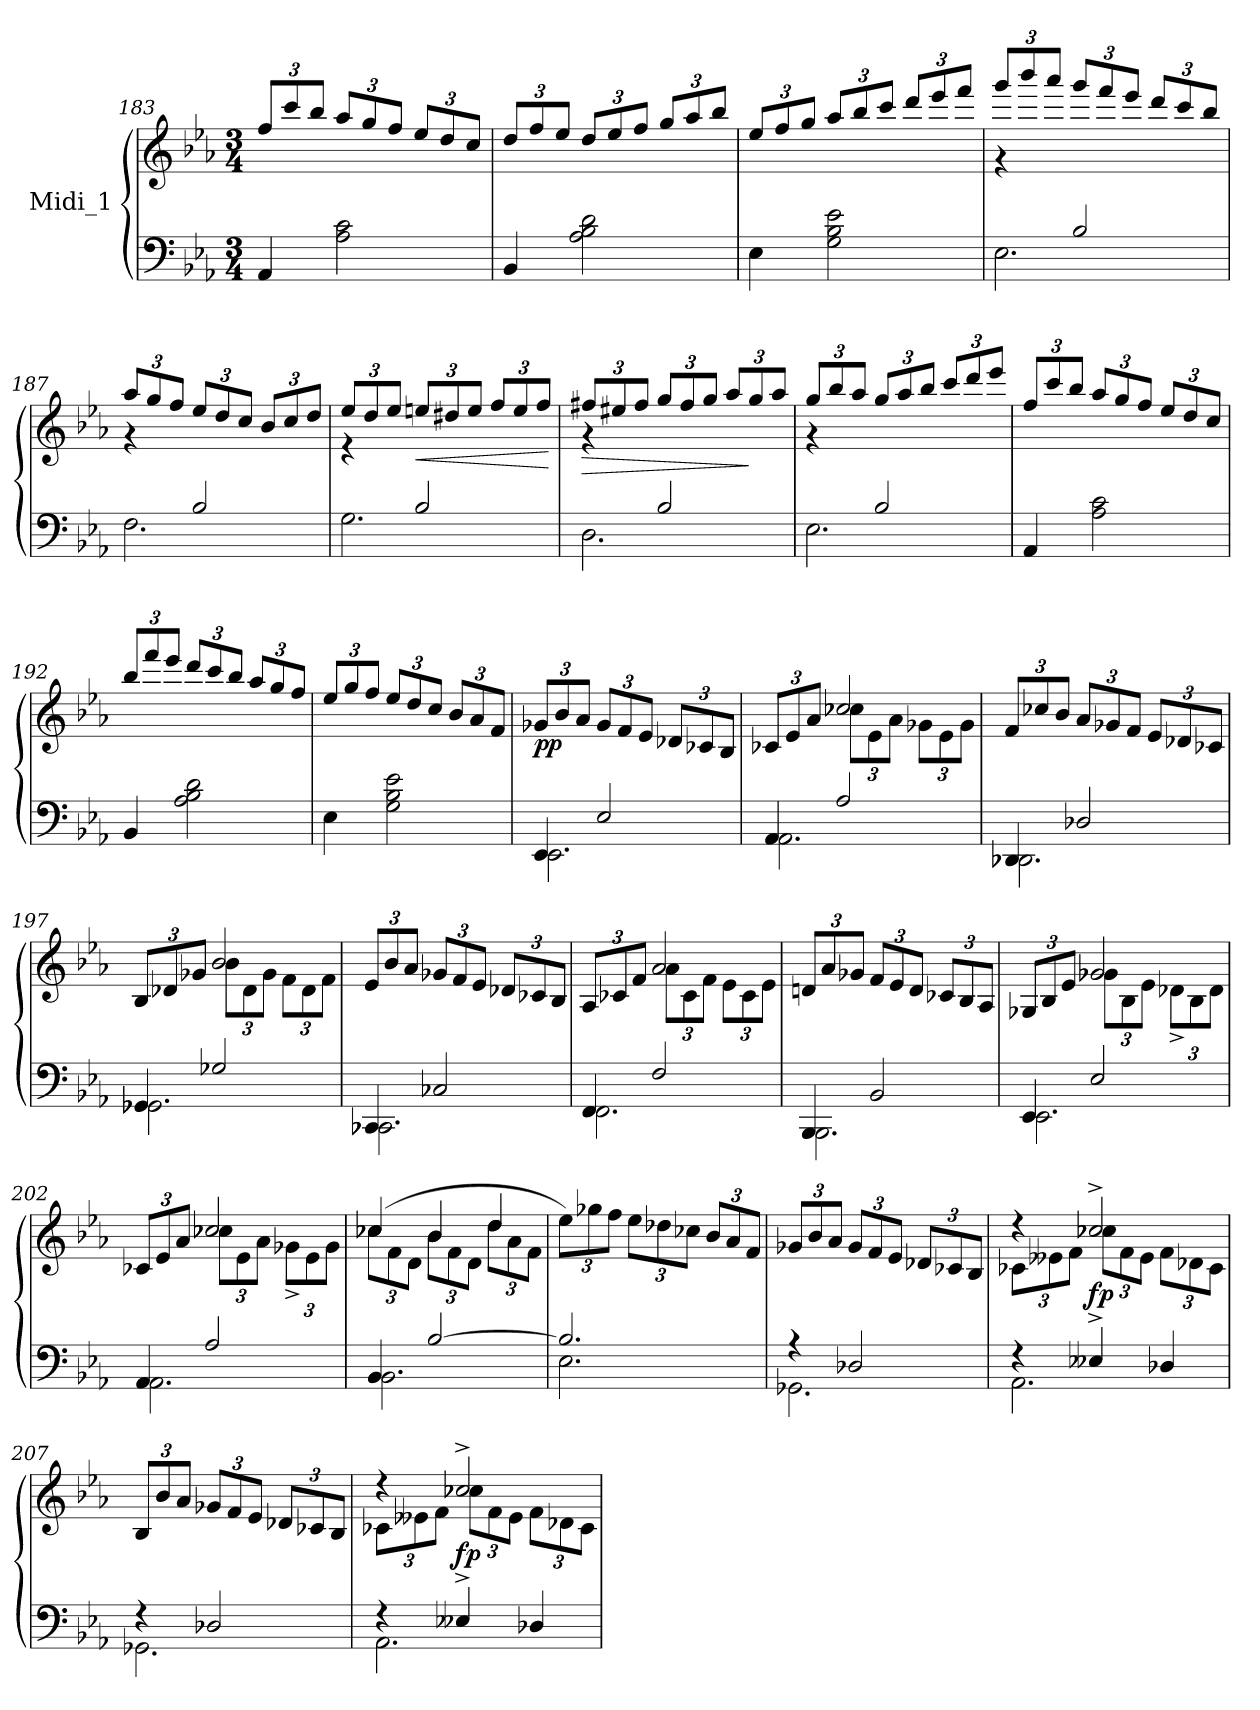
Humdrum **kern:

**kern	**kern	**dynam
*part1	*part1	*part1
*staff2	*staff1	*staff1/2
*I"Midi_1	*	*
!!LO:LB:g=z
*clefF4	*clefG2	*
*k[b-e-a-]	*k[b-e-a-]	*
*E-:	*E-:	*
*M3/4	*M3/4	*
=183	=183	=183
*^	*	*
*	*	*Xbrackettup	*
4AA-/	2ryy	12ff/L	.
.	.	12ccc/	.
.	.	12bb-/J	.
2A-\ 2c\	.	12aa-/L	.
.	.	12gg/	.
.	.	12ff/J	.
.	4ryy	12ee-/L	.
.	.	12dd/	.
.	.	12cc/J	.
=184	=184	=184	=184
4BB-/	2ryy	12dd/L	.
.	.	12ff/	.
.	.	12ee-/J	.
2A-\ 2B-\ 2d\	.	12dd/L	.
.	.	12ee-/	.
.	.	12ff/J	.
.	4ryy	12gg/L	.
.	.	12aa-/	.
.	.	12bb-/J	.
=185	=185	=185	=185
4E-\	2ryy	12ee-/L	.
.	.	12ff/	.
.	.	12gg/J	.
2G\ 2B-\ 2e-\	.	12aa-/L	.
.	.	12bb-/	.
.	.	12ccc/J	.
.	4ryy	12ddd/L	.
.	.	12eee-/	.
.	.	12fff/J	.
=186	=186	=186	=186
*	*	*^	*
4ryy	2.E-\	12ggg/L	4r	.
.	.	12bbb-/	.	.
.	.	12aaa-/J	.	.
2B-/	.	12ggg/L	2ryy	.
.	.	12fff/	.	.
.	.	12eee-/J	.	.
.	.	12ddd/L	.	.
.	.	12ccc/	.	.
.	.	12bb-/J	.	.
!!LO:LB:g=z	!!
=187	=187	=187	=187	=187
4ryy	2.F\	12aa-/L	4r	.
.	.	12gg/	.	.
.	.	12ff/J	.	.
2B-/	.	12ee-/L	2ryy	.
.	.	12dd/	.	.
.	.	12cc/J	.	.
.	.	12b-/L	.	.
.	.	12cc/	.	.
.	.	12dd/J	.	.
=188	=188	=188	=188	=188
4ryy	2.G\	12ee-/L	4r	.
.	.	12dd/	.	.
.	.	12ee-/J	.	.
!	!	!	!	!LO:HP:b
2B-/	.	12een/L	2ryy	<
.	.	12dd#X/	.	.
.	.	12ee/J	.	.
.	.	12ff/L	.	.
.	.	12ee/	.	.
.	.	12ff/J	.	.
*v	*v	*	*	*
*	*v	*v	*
.	.	[
=189	=189	=189
*^	*	*
!	!	!	!LO:HP:b
*	*	*^	*
4ryy	2.D\	12ff#X/L	4r	>
.	.	12ee#X/	.	.
.	.	12ff#/J	.	.
2B-/	.	12gg/L	2ryy	.
.	.	12ff#/	.	.
.	.	12gg/J	.	.
.	.	12aa-/L	.	.
.	.	12gg/	.	]
.	.	12aa-/J	.	.
=190	=190	=190	=190	=190
4ryy	2.E-\	12gg/L	4r	.
.	.	12bb-/	.	.
.	.	12aa-/J	.	.
2B-/	.	12gg/L	2ryy	.
.	.	12aa-/	.	.
.	.	12bb-/J	.	.
.	.	12ccc/L	.	.
.	.	12ddd/	.	.
.	.	12eee-/J	.	.
*	*	*v	*v	*
!!LO:PB:g=z
=191	=191	=191	=191
4AA-/	2ryy	12ff/L	.
.	.	12ccc/	.
.	.	12bb-/J	.
2A-\ 2c\	.	12aa-/L	.
.	.	12gg/	.
.	.	12ff/J	.
.	4ryy	12ee-/L	.
.	.	12dd/	.
.	.	12cc/J	.
=192	=192	=192	=192
4BB-/	2ryy	12bb-/L	.
.	.	12fff/	.
.	.	12eee-/J	.
2A-\ 2B-\ 2d\	.	12ddd/L	.
.	.	12ccc/	.
.	.	12bb-/J	.
.	4ryy	12aa-/L	.
.	.	12gg/	.
.	.	12ff/J	.
=193	=193	=193	=193
4E-\	2ryy	12ee-/L	.
.	.	12gg/	.
.	.	12ff/J	.
2G\ 2B-\ 2e-\	.	12ee-/L	.
.	.	12dd/	.
.	.	12cc/J	.
.	4ryy	12b-/L	.
.	.	12a-/	.
.	.	12f/J	.
=194	=194	=194	=194
!	!	!	!LO:DY:b
4EE-/	2.EE-\	12g-X/L	pp
.	.	12b-/	.
.	.	12a-/J	.
2E-/	.	12g-/L	.
.	.	12f/	.
.	.	12e-/J	.
.	.	12d-X/L	.
.	.	12c-X/	.
.	.	12B-/J	.
!!LO:LB:g=z
=195	=195	=195	=195
*	*	*^	*
4AA-/	2.AA-\	12c-X/L	4ryy	.
.	.	12e-/	.	.
.	.	12a-/J	.	.
2A-/	.	2cc-X/	12cc-\L	.
.	.	.	12e-\	.
.	.	.	12a-\J	.
.	.	.	12g-X\L	.
.	.	.	12e-\	.
.	.	.	12g-i\J	.
=196	=196	=196	=196	=196
4DD-X/	2.DD-\	12f/L	2ryy	.
.	.	12cc-X/	.	.
.	.	12b-/J	.	.
2D-X/	.	12a-/L	.	.
.	.	12g-X/	.	.
.	.	12f/J	.	.
.	.	12e-/L	4ryy	.
.	.	12d-X/	.	.
.	.	12c-X/J	.	.
=197	=197	=197	=197	=197
4GG-X/	2.GG-\	12B-/L	4ryy	.
.	.	12d-X/	.	.
.	.	12g-X/J	.	.
2G-X/	.	2b-i/	12b-\L	.
.	.	.	12d-\	.
.	.	.	12g-\J	.
.	.	.	12f\L	.
.	.	.	12d-i\	.
.	.	.	12f\J	.
!!LO:LB:g=z	!!
=198	=198	=198	=198	=198
4CC-X/	2.CC-\	12e-/L	2ryy	.
.	.	12b-/	.	.
.	.	12a-/J	.	.
2C-X/	.	12g-X/L	.	.
.	.	12f/	.	.
.	.	12e-/J	.	.
.	.	12d-X/L	4ryy	.
.	.	12c-X/	.	.
.	.	12B-/J	.	.
!!LO:LB:g=z	!!
=199	=199	=199	=199	=199
4FF/	2.FF\	12A-/L	4ryy	.
.	.	12c-X/	.	.
.	.	12f/J	.	.
2F/	.	2a-/	12a-\L	.
.	.	.	12c-\	.
.	.	.	12f\J	.
.	.	.	12e-\L	.
.	.	.	12c-\	.
.	.	.	12e-\J	.
=200	=200	=200	=200	=200
4BBB-/	2.BBB-\	12dni/L	2ryy	.
.	.	12a-/	.	.
.	.	12g-X/J	.	.
2BB-/	.	12f/L	.	.
.	.	12e-/	.	.
.	.	12d/J	.	.
.	.	12c-X/L	4ryy	.
.	.	12B-/	.	.
.	.	12A-/J	.	.
=201	=201	=201	=201	=201
4EE-/	2.EE-\	12G-X/L	4ryy	.
.	.	12B-/	.	.
.	.	12e-/J	.	.
2E-/	.	2g-X/	12g-\L	.
.	.	.	12B-\	.
.	.	.	12e-\J	.
.	.	.	12d-X^\L	.
.	.	.	12B-\	.
.	.	.	12d-i\J	.
!!LO:PB:g=z	!!
=202	=202	=202	=202	=202
4AA-/	2.AA-\	12c-X/L	4ryy	.
.	.	12e-/	.	.
.	.	12a-/J	.	.
2A-/	.	2cc-X/	12cc-\L	.
.	.	.	12e-\	.
.	.	.	12a-\J	.
.	.	.	12g-X^\L	.
.	.	.	12e-\	.
.	.	.	12g-i\J	.
!!LO:LB:g=z	!!
=203	=203	=203	=203	=203
4BB-/	2.BB-\	(>4cc-X/	12cc-\L	.
.	.	.	12f\	.
.	.	.	12d\J	.
[2B-/	.	4b-/	12b-\L	.
.	.	.	12f\	.
.	.	.	12d\J	.
.	.	4dd/	12dd\L	.
.	.	.	12a-\	.
.	.	.	12f\J	.
=204	=204	=204	=204	=204
2.B-/]	2.E-\	12ee-\L)	2ryy	.
.	.	12gg-X\	.	.
.	.	12ff\J	.	.
.	.	12ee-\L	.	.
.	.	12dd-X\	.	.
.	.	12cc-X\J	.	.
.	.	12b-/L	4ryy	.
.	.	12a-/	.	.
.	.	12f/J	.	.
=205	=205	=205	=205	=205
4r	2.GG-X\	12g-X/L	2ryy	.
.	.	12b-/	.	.
.	.	12a-/J	.	.
2D-X/	.	12g-/L	.	.
.	.	12f/	.	.
.	.	12e-/J	.	.
.	.	12d-X/L	4ryy	.
.	.	12c-X/	.	.
.	.	12B-/J	.	.
!!LO:LB:g=z	!!
=206	=206	=206	=206	=206
4r	2.AA-\	4r	12c-X\L	.
.	.	.	12e--X\	.
.	.	.	12f\J	.
!	!	!	!	!LO:DY:b
4E--X^/	.	2cc-X^/	12cc-\L	fp
.	.	.	12f\	.
.	.	.	12e--\J	.
4D-X/	.	.	12f\L	.
.	.	.	12d-X\	.
.	.	.	12c-i\J	.
!!LO:LB:g=z	!!
=207	=207	=207	=207	=207
4r	2.GG-X\	12B-/L	2ryy	.
.	.	12b-/	.	.
.	.	12a-/J	.	.
2D-X/	.	12g-X/L	.	.
.	.	12f/	.	.
.	.	12e-/J	.	.
.	.	12d-X/L	4ryy	.
.	.	12c-X/	.	.
.	.	12B-/J	.	.
=208	=208	=208	=208	=208
4r	2.AA-\	4r	12c-X\L	.
.	.	.	12e--X\	.
.	.	.	12f\J	.
!	!	!	!	!LO:DY:b
4E--X^/	.	2cc-X^/	12cc-\L	fp
.	.	.	12f\	.
.	.	.	12e--\J	.
4D-X/	.	.	12f\L	.
.	.	.	12d-X\	.
.	.	.	12c-\J	.
*v	*v	*	*	*
*	*v	*v	*
=	=	=
*-	*-	*-
